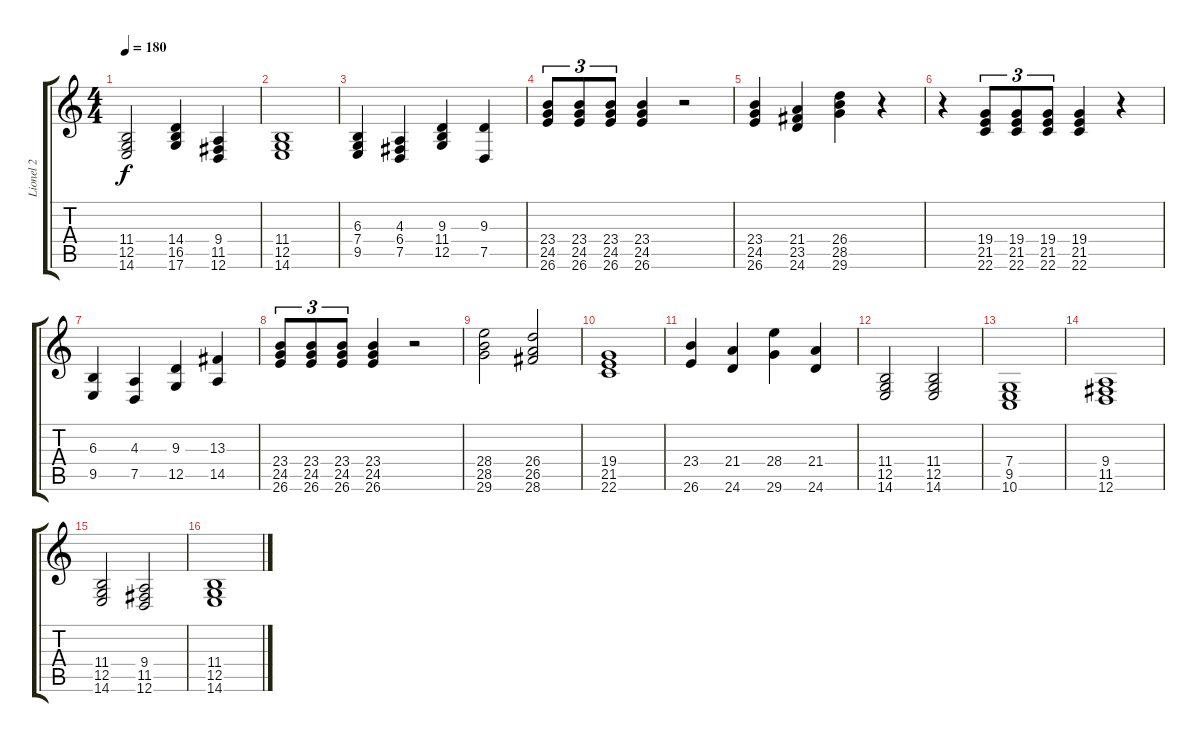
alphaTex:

\track ("Lionel 2" "Lionel 2") {instrument stringensemble1}
\staff {score tabs}
\tuning (D4 A3 F3 C3 G2 D2) {hide}
\ts (4 4)
\tempo 180
\clef g2
\ks c
(11.4{t} 12.5{t} 14.6{t}).2{dy f} (14.4 16.5 17.6).4 (9.4 11.5 12.6).4 |
(11.4 12.5 14.6).1 |
(6.3 7.4 9.5).4 (4.3 6.4 7.5).4 (9.3 11.4 12.5).4 (9.3 7.5).4 |
(23.4 24.5 26.6).8{tu (3 2)} (23.4 24.5 26.6).8{tu (3 2)} (23.4 24.5 26.6).8{tu (3 2)} (23.4 24.5 26.6).4 r.2 |
(23.4 24.5 26.6).4 (21.4 23.5 24.6).4 (26.4 28.5 29.6).4 r.4 |
r.4 (19.4 21.5 22.6).8{tu (3 2)} (19.4 21.5 22.6).8{tu (3 2)} (19.4 21.5 22.6).8{tu (3 2)} (19.4 21.5 22.6).4 r.4 |
(6.3 9.5).4 (4.3 7.5).4 (9.3 12.5).4 (13.3 14.5).4 |
(23.4 24.5 26.6).8{tu (3 2)} (23.4 24.5 26.6).8{tu (3 2)} (23.4 24.5 26.6).8{tu (3 2)} (23.4 24.5 26.6).4 r.2 |
(28.4 28.5 29.6).2 (26.4 26.5 28.6).2 |
(19.4 21.5 22.6).1 |
(23.4 26.6).4 (21.4 24.6).4 (28.4 29.6).4 (21.4 24.6).4 |
(11.4 12.5 14.6).2 (11.4 12.5 14.6).2 |
(7.4 9.5 10.6).1 |
(9.4 11.5 12.6).1 |
(11.4 12.5 14.6).2 (9.4 11.5 12.6).2 |
(11.4 12.5 14.6).1
